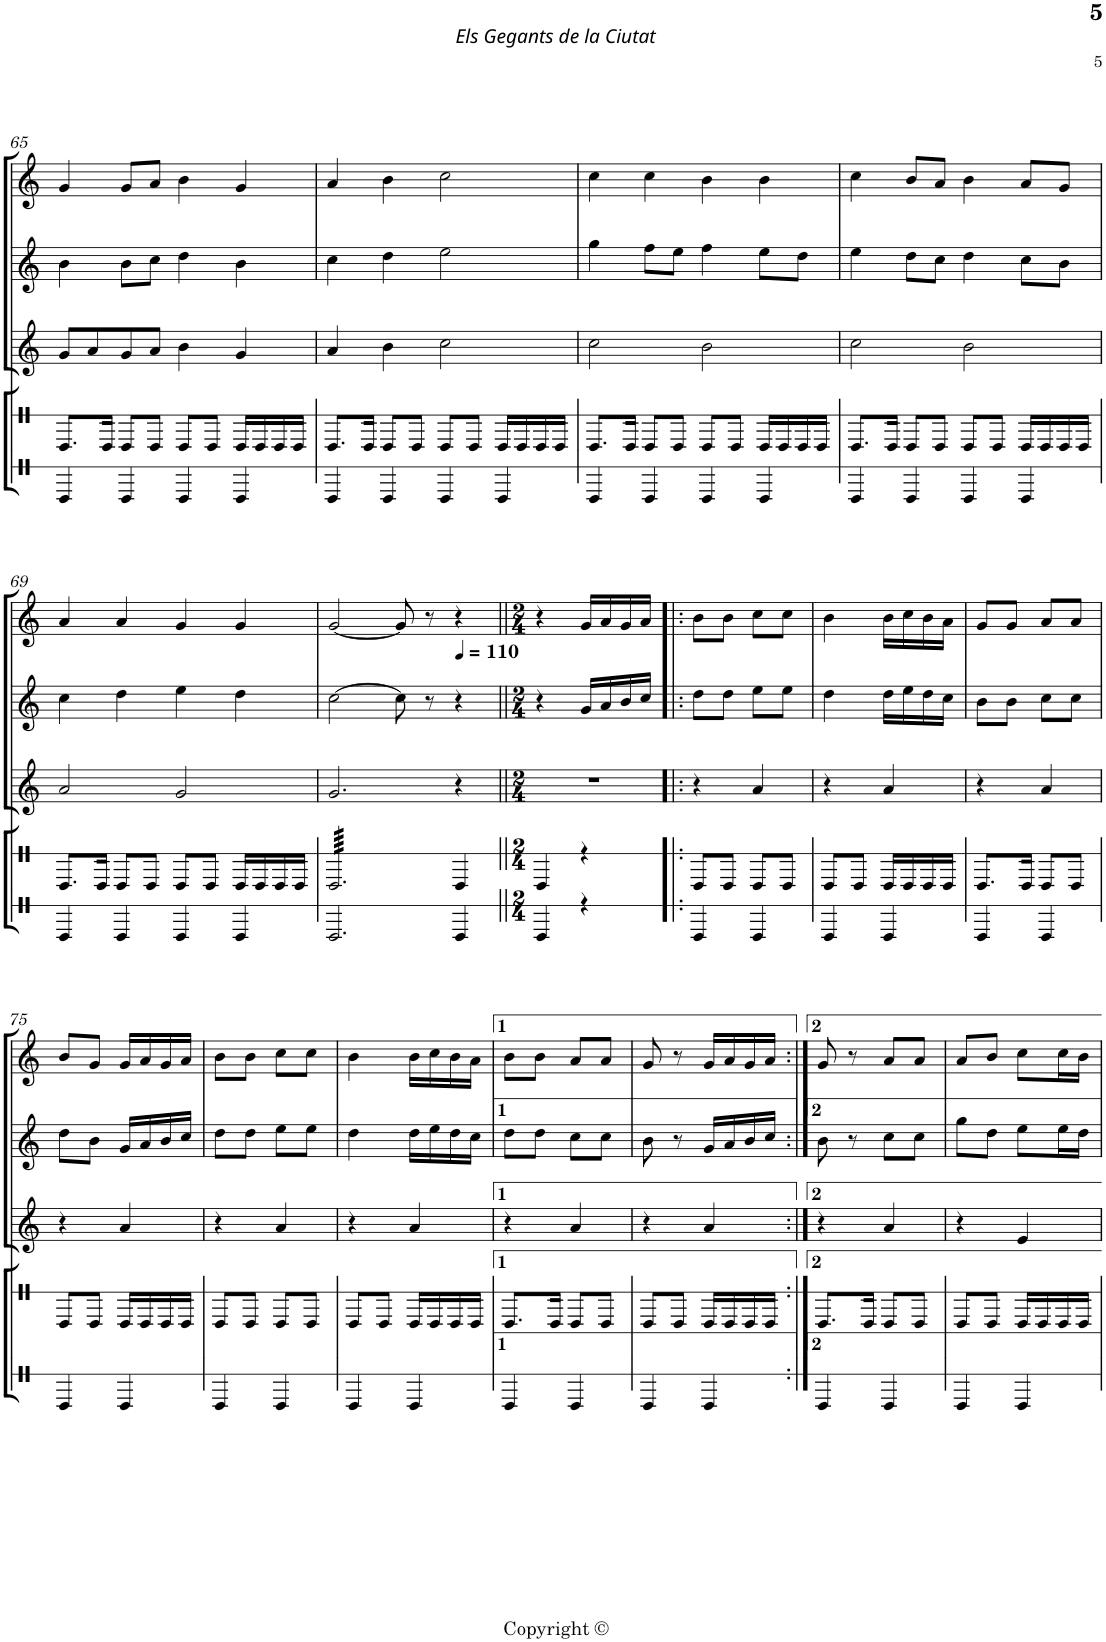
**kern	**kern	**kern	**kern	**kern
*part5	*part4	*part3	*part2	*part1
*staff5	*staff4	*staff3	*staff2	*staff1
*I"Timbal Fondo	*I"Timbal	*I"Tarota	*I"Gralla 2	*I"Gralla 1
!!LO:PB:g=z
*clefX	*clefX	*clefG2	*clefG2	*clefG2
*k[]	*k[]	*k[]	*k[]	*k[]
*M4/4	*M4/4	*M4/4	*M4/4	*M4/4
=65	=65	=65	=65	=65
4e/	8.e/L	8g/L	4b\	4g/
.	.	8a/	.	.
.	16e/Jk	.	.	.
4e/	8e/L	8g/	8b\L	8g/L
.	8e/J	8a/J	8cc\J	8a/J
4e/	8e/L	4b\	4dd\	4b\
.	8e/J	.	.	.
4e/	16e/LL	4g/	4b\	4g/
.	16e/	.	.	.
.	16e/	.	.	.
.	16e/JJ	.	.	.
=66	=66	=66	=66	=66
4e/	8.e/L	4a/	4cc\	4a/
.	16e/Jk	.	.	.
4e/	8e/L	4b\	4dd\	4b\
.	8e/J	.	.	.
4e/	8e/L	2cc\	2ee\	2cc\
.	8e/J	.	.	.
4e/	16e/LL	.	.	.
.	16e/	.	.	.
.	16e/	.	.	.
.	16e/JJ	.	.	.
=67	=67	=67	=67	=67
4e/	8.e/L	2cc\	4gg\	4cc\
.	16e/Jk	.	.	.
4e/	8e/L	.	8ff\L	4cc\
.	8e/J	.	8ee\J	.
4e/	8e/L	2b\	4ff\	4b\
.	8e/J	.	.	.
4e/	16e/LL	.	8ee\L	4b\
.	16e/	.	.	.
.	16e/	.	8dd\J	.
.	16e/JJ	.	.	.
=68	=68	=68	=68	=68
4e/	8.e/L	2cc\	4ee\	4cc\
.	16e/Jk	.	.	.
4e/	8e/L	.	8dd\L	8b/L
.	8e/J	.	8cc\J	8a/J
4e/	8e/L	2b\	4dd\	4b\
.	8e/J	.	.	.
4e/	16e/LL	.	8cc\L	8a/L
.	16e/	.	.	.
.	16e/	.	8b\J	8g/J
.	16e/JJ	.	.	.
!!LO:LB:g=z
=69	=69	=69	=69	=69
4e/	8.e/L	2a/	4cc\	4a/
.	16e/Jk	.	.	.
4e/	8e/L	.	4dd\	4a/
.	8e/J	.	.	.
4e/	8e/L	2g/	4ee\	4g/
.	8e/J	.	.	.
4e/	16e/LL	.	4dd\	4g/
.	16e/	.	.	.
.	16e/	.	.	.
.	16e/JJ	.	.	.
=70	=70	=70	=70	=70
*	*tremolo	*	*	*
2.e/	64e/LLLL	2.g/	[2cc\	[2g/
.	64e/	.	.	.
.	64e/	.	.	.
.	64e/	.	.	.
.	64e/	.	.	.
.	64e/	.	.	.
.	64e/	.	.	.
.	64e/	.	.	.
.	64e/	.	.	.
.	64e/	.	.	.
.	64e/	.	.	.
.	64e/	.	.	.
.	64e/	.	.	.
.	64e/	.	.	.
.	64e/	.	.	.
.	64e/	.	.	.
.	64e/	.	.	.
.	64e/	.	.	.
.	64e/	.	.	.
.	64e/	.	.	.
.	64e/	.	.	.
.	64e/	.	.	.
.	64e/	.	.	.
.	64e/	.	.	.
.	64e/	.	.	.
.	64e/	.	.	.
.	64e/	.	.	.
.	64e/	.	.	.
.	64e/	.	.	.
.	64e/	.	.	.
.	64e/	.	.	.
.	64e/	.	.	.
.	64e/	.	8cc\]	8g/]
.	64e/	.	.	.
.	64e/	.	.	.
.	64e/	.	.	.
.	64e/	.	.	.
.	64e/	.	.	.
.	64e/	.	.	.
.	64e/	.	.	.
.	64e/	.	8r	8r
.	64e/	.	.	.
.	64e/	.	.	.
.	64e/	.	.	.
.	64e/	.	.	.
.	64e/	.	.	.
.	64e/	.	.	.
.	64e/JJJJ	.	.	.
*	*Xtremolo	*	*	*
*	*	*	*	*MM110
4e/	4e/	4r	4r	4r
=71||	=71||	=71||	=71||	=71||
*M2/4	*M2/4	*M2/4	*M2/4	*M2/4
4e/	4e/	2r	4r	4r
4r	4r	.	16g/LL	16g/LL
.	.	.	16a/	16a/
.	.	.	16b/	16g/
.	.	.	16cc/JJ	16a/JJ
=72!|:	=72!|:	=72!|:	=72!|:	=72!|:
4e/	8e/L	4r	8dd\L	8b\L
.	8e/J	.	8dd\J	8b\J
4e/	8e/L	4a/	8ee\L	8cc\L
.	8e/J	.	8ee\J	8cc\J
=73	=73	=73	=73	=73
4e/	8e/L	4r	4dd\	4b\
.	8e/J	.	.	.
4e/	16e/LL	4a/	16dd\LL	16b\LL
.	16e/	.	16ee\	16cc\
.	16e/	.	16dd\	16b\
.	16e/JJ	.	16cc\JJ	16a\JJ
=74	=74	=74	=74	=74
4e/	8.e/L	4r	8b\L	8g/L
.	.	.	8b\J	8g/J
.	16e/Jk	.	.	.
4e/	8e/L	4a/	8cc\L	8a/L
.	8e/J	.	8cc\J	8a/J
!!LO:LB:g=z
=75	=75	=75	=75	=75
4e/	8e/L	4r	8dd\L	8b/L
.	8e/J	.	8b\J	8g/J
4e/	16e/LL	4a/	16g/LL	16g/LL
.	16e/	.	16a/	16a/
.	16e/	.	16b/	16g/
.	16e/JJ	.	16cc/JJ	16a/JJ
=76	=76	=76	=76	=76
4e/	8e/L	4r	8dd\L	8b\L
.	8e/J	.	8dd\J	8b\J
4e/	8e/L	4a/	8ee\L	8cc\L
.	8e/J	.	8ee\J	8cc\J
=77	=77	=77	=77	=77
4e/	8e/L	4r	4dd\	4b\
.	8e/J	.	.	.
4e/	16e/LL	4a/	16dd\LL	16b\LL
.	16e/	.	16ee\	16cc\
.	16e/	.	16dd\	16b\
.	16e/JJ	.	16cc\JJ	16a\JJ
=78	=78	=78	=78	=78
4e/	8.e/L	4r	8dd\L	8b\L
.	.	.	8dd\J	8b\J
.	16e/Jk	.	.	.
4e/	8e/L	4a/	8cc\L	8a/L
.	8e/J	.	8cc\J	8a/J
=79	=79	=79	=79	=79
4e/	8e/L	4r	8b\	8g/
.	8e/J	.	8r	8r
4e/	16e/LL	4a/	16g/LL	16g/LL
.	16e/	.	16a/	16a/
.	16e/	.	16b/	16g/
.	16e/JJ	.	16cc/JJ	16a/JJ
=80:|!	=80:|!	=80:|!	=80:|!	=80:|!
4e/	8.e/L	4r	8b\	8g/
.	.	.	8r	8r
.	16e/Jk	.	.	.
4e/	8e/L	4a/	8cc\L	8a/L
.	8e/J	.	8cc\J	8a/J
=81	=81	=81	=81	=81
4e/	8e/L	4r	8gg\L	8a/L
.	8e/J	.	8dd\J	8b/J
4e/	16e/LL	4e/	8ee\L	8cc\L
.	16e/	.	.	.
.	16e/	.	16ee\L	16cc\L
.	16e/JJ	.	16dd\JJ	16b\JJ
=	=	=	=	=
*-	*-	*-	*-	*-
